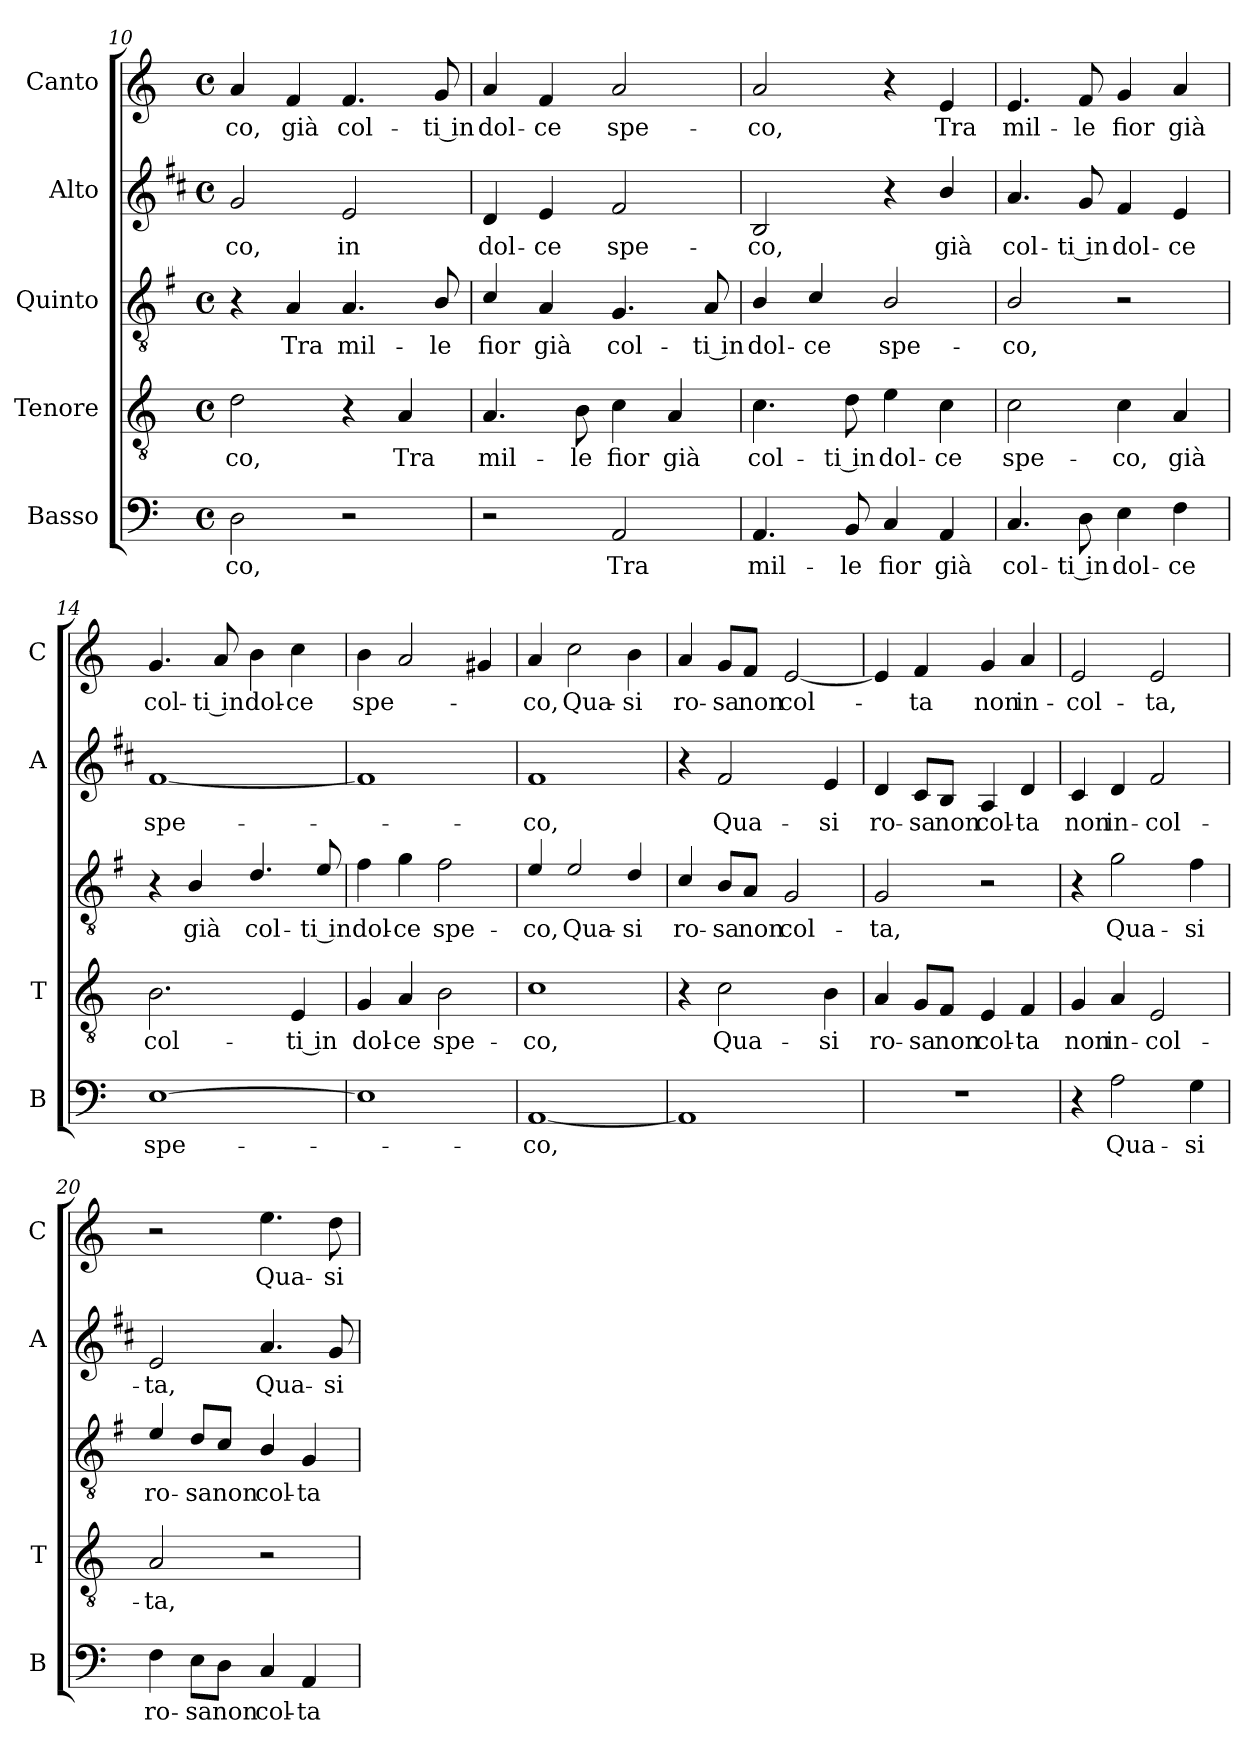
**kern	**text	**kern	**text	**kern	**text	**kern	**text	**kern	**text
*part5	*part5	*part4	*part4	*part3	*part3	*part2	*part2	*part1	*part1
*staff5	*staff5	*staff4	*staff4	*staff3	*staff3	*staff2	*staff2	*staff1	*staff1
*I"Basso	*	*I"Tenore	*	*I"Quinto	*	*I"Alto	*	*I"Canto	*
*I'B	*	*I'T	*	*	*	*I'A	*	*I'C	*
*clefF4	*	*clefGv2	*	*clefGv2	*	*clefG2	*	*clefG2	*
*	*	*	*	*ITrd4c7	*	*ITrd1c2	*	*	*
*k[]	*	*k[]	*	*k[]	*	*k[]	*	*k[]	*
*C:	*	*C:	*	*C:	*	*C:	*	*C:	*
*M4/4	*	*M4/4	*	*M4/4	*	*M4/4	*	*M4/4	*
*met(c)	*	*met(c)	*	*met(c)	*	*met(c)	*	*met(c)	*
=10	=10	=10	=10	=10	=10	=10	=10	=10	=10
!	!LO:LY:b	!	!LO:LY:b	!	!	!	!LO:LY:b	!	!LO:LY:b
2D\	-co,	2d\	-co,	4r	.	2f/	-co,	4a/	-co,
!	!	!	!	!	!LO:LY:b	!	!	!	!LO:LY:b
.	.	.	.	4D/	Tra	.	.	4f/	già
!	!	!	!	!	!LO:LY:b	!	!LO:LY:b	!	!LO:LY:b
2r	.	4r	.	4.D/	mil-	2d/	in	4.f/	col-
!	!	!	!LO:LY:b	!	!	!	!	!	!
.	.	4A/	Tra	.	.	.	.	.	.
!	!	!	!	!	!LO:LY:b	!	!	!	!LO:LY:b
.	.	.	.	8E/	-le	.	.	8g/	-ti in
=11	=11	=11	=11	=11	=11	=11	=11	=11	=11
!	!	!	!LO:LY:b	!	!LO:LY:b	!	!LO:LY:b	!	!LO:LY:b
2r	.	4.A/	mil-	4F/	fior	4c/	dol-	4a/	dol-
!	!	!	!	!	!LO:LY:b	!	!LO:LY:b	!	!LO:LY:b
.	.	.	.	4D/	già	4d/	-ce	4f/	-ce
!	!	!	!LO:LY:b	!	!	!	!	!	!
.	.	8B\	-le	.	.	.	.	.	.
!	!LO:LY:b	!	!LO:LY:b	!	!LO:LY:b	!	!LO:LY:b	!	!LO:LY:b
2AA/	Tra	4c\	fior	4.C/	col-	2e/	spe-	2a/	spe-
!	!	!	!LO:LY:b	!	!	!	!	!	!
.	.	4A/	già	.	.	.	.	.	.
!	!	!	!	!	!LO:LY:b	!	!	!	!
.	.	.	.	8D/	-ti in	.	.	.	.
=12	=12	=12	=12	=12	=12	=12	=12	=12	=12
!	!LO:LY:b	!	!LO:LY:b	!	!LO:LY:b	!	!LO:LY:b	!	!LO:LY:b
4.AA/	mil-	4.c\	col-	4E/	dol-	2A/	-co,	2a/	-co,
!	!	!	!	!	!LO:LY:b	!	!	!	!
.	.	.	.	4F/	-ce	.	.	.	.
!	!LO:LY:b	!	!LO:LY:b	!	!	!	!	!	!
8BB/	-le	8d\	-ti in	.	.	.	.	.	.
!	!LO:LY:b	!	!LO:LY:b	!	!LO:LY:b	!	!	!	!
4C/	fior	4e\	dol-	2E/	spe-	4r	.	4r	.
!	!LO:LY:b	!	!LO:LY:b	!	!	!	!LO:LY:b	!	!LO:LY:b
4AA/	già	4c\	-ce	.	.	4a/	già	4e/	Tra
=13	=13	=13	=13	=13	=13	=13	=13	=13	=13
!	!LO:LY:b	!	!LO:LY:b	!	!LO:LY:b	!	!LO:LY:b	!	!LO:LY:b
4.C/	col-	2c\	spe-	2E/	-co,	4.g/	col-	4.e/	mil-
!	!LO:LY:b	!	!	!	!	!	!LO:LY:b	!	!LO:LY:b
8D\	-ti in	.	.	.	.	8f/	-ti in	8f/	-le
!	!LO:LY:b	!	!LO:LY:b	!	!	!	!LO:LY:b	!	!LO:LY:b
4E\	dol-	4c\	-co,	2r	.	4e/	dol-	4g/	fior
!	!LO:LY:b	!	!LO:LY:b	!	!	!	!LO:LY:b	!	!LO:LY:b
4F\	-ce	4A/	già	.	.	4d/	-ce	4a/	già
!!LO:LB:g=z
=14	=14	=14	=14	=14	=14	=14	=14	=14	=14
!	!LO:LY:b	!	!LO:LY:b	!	!	!	!LO:LY:b	!	!LO:LY:b
[1E	spe-	2.B\	col-	4r	.	[1e	spe-	4.g/	col-
!	!	!	!	!	!LO:LY:b	!	!	!	!
.	.	.	.	4E/	già	.	.	.	.
!	!	!	!	!	!	!	!	!	!LO:LY:b
.	.	.	.	.	.	.	.	8a/	-ti in
!	!	!	!	!	!LO:LY:b	!	!	!	!LO:LY:b
.	.	.	.	4.G/	col-	.	.	4b\	dol-
!	!	!	!LO:LY:b	!	!	!	!	!	!LO:LY:b
.	.	4E/	-ti in	.	.	.	.	4cc\	-ce
!	!	!	!	!	!LO:LY:b	!	!	!	!
.	.	.	.	8A/	-ti in	.	.	.	.
=15	=15	=15	=15	=15	=15	=15	=15	=15	=15
!	!	!	!LO:LY:b	!	!LO:LY:b	!	!	!	!LO:LY:b
1E]	.	4G/	dol-	4B\	dol-	1e]	.	4b\	spe-
!	!	!	!LO:LY:b	!	!LO:LY:b	!	!	!	!
.	.	4A/	-ce	4c\	-ce	.	.	2a/	.
!	!	!	!LO:LY:b	!	!LO:LY:b	!	!	!	!
.	.	2B\	spe-	2B\	spe-	.	.	.	.
.	.	.	.	.	.	.	.	4g#X/	.
=16	=16	=16	=16	=16	=16	=16	=16	=16	=16
!	!LO:LY:b	!	!LO:LY:b	!	!LO:LY:b	!	!LO:LY:b	!	!LO:LY:b
[1AA	-co,	1c	-co,	4A/	-co,	1e	-co,	4a/	-co,
!	!	!	!	!	!LO:LY:b	!	!	!	!LO:LY:b
.	.	.	.	2A/	Qua-	.	.	2cc\	Qua-
!	!	!	!	!	!LO:LY:b	!	!	!	!LO:LY:b
.	.	.	.	4G/	-si	.	.	4b\	-si
=17	=17	=17	=17	=17	=17	=17	=17	=17	=17
!	!	!	!	!	!LO:LY:b	!	!	!	!LO:LY:b
1AA]	.	4r	.	4F/	ro-	4r	.	4a/	ro-
!	!	!	!LO:LY:b	!	!LO:LY:b	!	!LO:LY:b	!	!LO:LY:b
.	.	2c\	Qua-	8E/L	-sa	2e/	Qua-	8g/L	-sa
!	!	!	!	!	!LO:LY:b	!	!	!	!LO:LY:b
.	.	.	.	8D/J	non	.	.	8f/J	non
!	!	!	!	!	!LO:LY:b	!	!	!	!LO:LY:b
.	.	.	.	2C/	col-	.	.	[2e/	col-
!	!	!	!LO:LY:b	!	!	!	!LO:LY:b	!	!
.	.	4B\	-si	.	.	4d/	-si	.	.
=18	=18	=18	=18	=18	=18	=18	=18	=18	=18
!	!	!	!LO:LY:b	!	!LO:LY:b	!	!LO:LY:b	!	!
1r	.	4A/	ro-	2C/	-ta,	4c/	ro-	4e/]	.
!	!	!	!LO:LY:b	!	!	!	!LO:LY:b	!	!LO:LY:b
.	.	8G/L	-sa	.	.	8B/L	-sa	4f/	-ta
!	!	!	!LO:LY:b	!	!	!	!LO:LY:b	!	!
.	.	8F/J	non	.	.	8A/J	non	.	.
!	!	!	!LO:LY:b	!	!	!	!LO:LY:b	!	!LO:LY:b
.	.	4E/	col-	2r	.	4G/	col-	4g/	non
!	!	!	!LO:LY:b	!	!	!	!LO:LY:b	!	!LO:LY:b
.	.	4F/	-ta	.	.	4c/	-ta	4a/	in-
=19	=19	=19	=19	=19	=19	=19	=19	=19	=19
!	!	!	!LO:LY:b	!	!	!	!LO:LY:b	!	!LO:LY:b
4r	.	4G/	non	4r	.	4B/	non	2e/	-col-
!	!LO:LY:b	!	!LO:LY:b	!	!LO:LY:b	!	!LO:LY:b	!	!
2A\	Qua-	4A/	in-	2c\	Qua-	4c/	in-	.	.
!	!	!	!LO:LY:b	!	!	!	!LO:LY:b	!	!LO:LY:b
.	.	2E/	-col-	.	.	2e/	-col-	2e/	-ta,
!	!LO:LY:b	!	!	!	!LO:LY:b	!	!	!	!
4G\	-si	.	.	4B\	-si	.	.	.	.
=20	=20	=20	=20	=20	=20	=20	=20	=20	=20
!	!LO:LY:b	!	!LO:LY:b	!	!LO:LY:b	!	!LO:LY:b	!	!
4F\	ro-	2A/	-ta,	4A/	ro-	2d/	-ta,	2r	.
!	!LO:LY:b	!	!	!	!LO:LY:b	!	!	!	!
8E\L	-sa	.	.	8G/L	-sa	.	.	.	.
!	!LO:LY:b	!	!	!	!LO:LY:b	!	!	!	!
8D\J	non	.	.	8F/J	non	.	.	.	.
!	!LO:LY:b	!	!	!	!LO:LY:b	!	!LO:LY:b	!	!LO:LY:b
4C/	col-	2r	.	4E/	col-	4.g/	Qua-	4.ee\	Qua-
!	!LO:LY:b	!	!	!	!LO:LY:b	!	!	!	!
4AA/	-ta	.	.	4C/	-ta	.	.	.	.
!	!	!	!	!	!	!	!LO:LY:b	!	!LO:LY:b
.	.	.	.	.	.	8f/	-si	8dd\	-si
=	=	=	=	=	=	=	=	=	=
*-	*-	*-	*-	*-	*-	*-	*-	*-	*-
